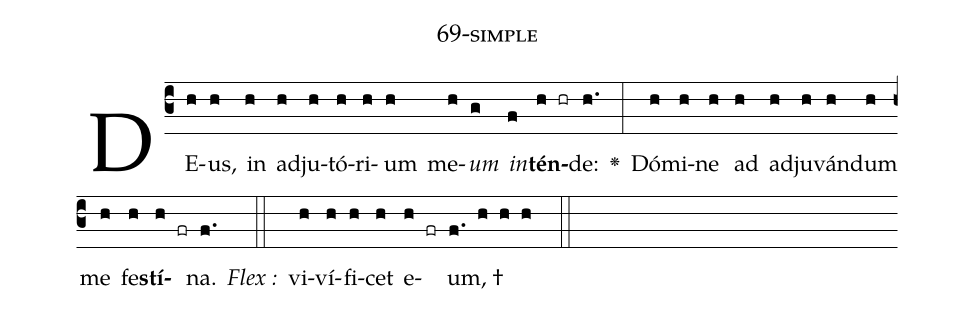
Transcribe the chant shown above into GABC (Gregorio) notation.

name: 69-simple;
%%
(c3)DE(h)us,(h) in(h) ad(h)ju(h)tó(h)ri(h)um(h) me(h)<i>um</i>(g) <i>in</i>(f)<b>tén</b>(h hr)de:(h.) <v>\greheightstar</v>(:) Dó(h)mi(h)ne(h) ad(h) ad(h)ju(h)ván(h)dum(h) me(h) fe(h)<b>stí</b>(h fr)na.(f.) (  ::)
<i>Flex :</i>()  vi(h)ví(h)fi(h)cet(h) e(h fr)um, †(f. h h h ::)

%E(h) u(h) o(h) u(h) a(h) e.(f.) (::)
